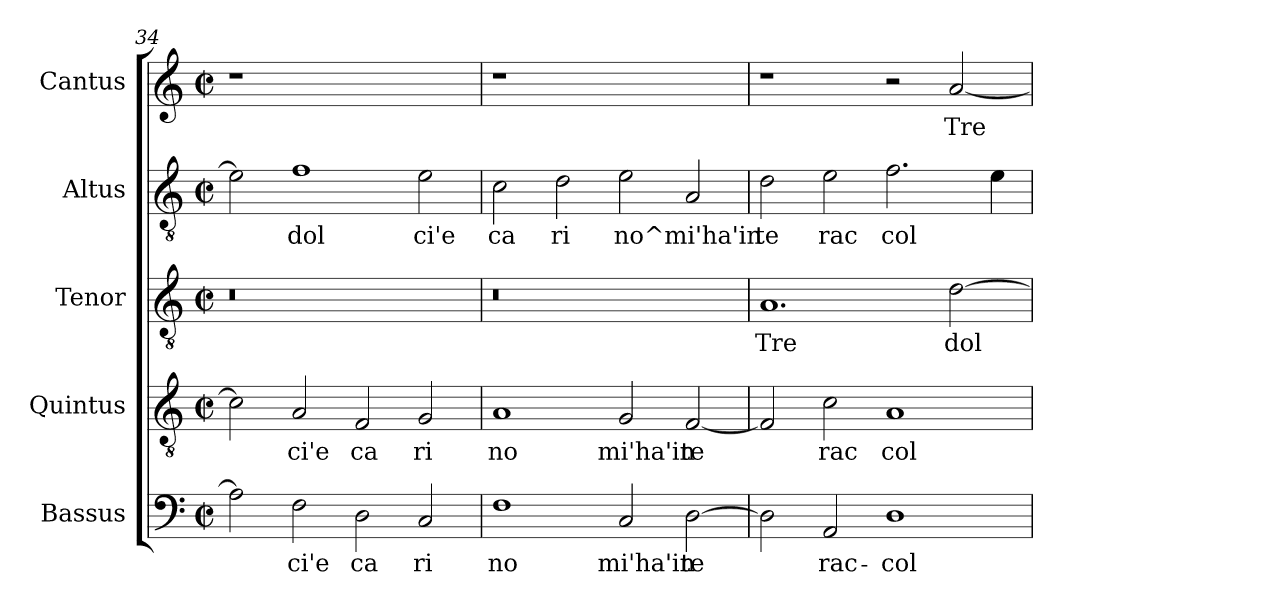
**kern	**text	**kern	**text	**kern	**text	**kern	**text	**kern	**text
*part5	*part5	*part4	*part4	*part3	*part3	*part2	*part2	*part1	*part1
*staff5	*staff5	*staff4	*staff4	*staff3	*staff3	*staff2	*staff2	*staff1	*staff1
*I"Bassus	*	*I"Quintus	*	*I"Tenor	*	*I"Altus	*	*I"Cantus	*
*clefF4	*	*clefGv2	*	*clefGv2	*	*clefGv2	*	*clefG2	*
*k[]	*	*k[]	*	*k[]	*	*k[]	*	*k[]	*
*C:	*	*C:	*	*C:	*	*C:	*	*C:	*
*M2/2	*	*M2/2	*	*M2/2	*	*M2/2	*	*M2/2	*
*met(c|)	*	*met(c|)	*	*met(c|)	*	*met(c|)	*	*met(c|)	*
=34	=34	=34	=34	=34	=34	=34	=34	=34	=34
!	!LO:LY:b:cj	!	!LO:LY:b	!	!	!	!LO:LY:b:cj	!	!
2A\]	.	2c\]	.	0r	.	2e\]	.	1r	.
!	!LO:LY:b:cj	!	!LO:LY:b	!	!	!	!LO:LY:b:cj	!	!
2F\	ci'e	2A/	ci'e	.	.	1f	dol	.	.
!	!LO:LY:b:cj	!	!LO:LY:b	!	!	!	!	!	!
2D\	ca	2F/	ca	.	.	.	.	1ryy	.
!	!LO:LY:b:cj	!	!LO:LY:b	!	!	!	!LO:LY:b:cj	!	!
2C/	ri	2G/	ri	.	.	2e\	ci'e	.	.
=35	=35	=35	=35	=35	=35	=35	=35	=35	=35
!	!LO:LY:b:cj	!	!LO:LY:b	!	!	!	!LO:LY:b:cj	!	!
1F	no	1A	no	0r	.	2c\	ca	1r	.
!	!	!	!	!	!	!	!LO:LY:b:cj	!	!
.	.	.	.	.	.	2d\	ri	.	.
!	!LO:LY:b:cj	!	!LO:LY:b	!	!	!	!LO:LY:b:cj	!	!
2C/	mi'ha'in	2G/	mi'ha'in	.	.	2e\	no^mi'ha'in	1ryy	.
!	!LO:LY:b:cj	!	!LO:LY:b	!	!	!	!LO:LY:b:cj	!	!
[>2D\	te	[>2F/	te	.	.	2A/	.	.	.
!!LO:PB:g=z
=36	=36	=36	=36	=36	=36	=36	=36	=36	=36
!	!LO:LY:b:cj	!	!LO:LY:b	!	!LO:LY:b	!	!LO:LY:b:cj	!	!
2D\]	.	2F/]	.	1.A	Tre	2d\	te	1r	.
!	!LO:LY:b:cj	!	!LO:LY:b	!	!	!	!LO:LY:b:cj	!	!
2AA/	rac-	2c\	rac	.	.	2e\	rac	.	.
!	!LO:LY:b:cj	!	!LO:LY:b	!	!	!	!LO:LY:b:cj	!	!
1D	-col-	1A	col	.	.	2.f\	col	2r	.
!	!	!	!	!	!LO:LY:b	!	!	!	!LO:LY:b
.	.	.	.	[>2d\	dol	.	.	[<2a/	Tre
!	!	!	!	!	!	!	!LO:LY:b:cj	!	!
.	.	.	.	.	.	4e\	.	.	.
=	=	=	=	=	=	=	=	=	=
*-	*-	*-	*-	*-	*-	*-	*-	*-	*-
